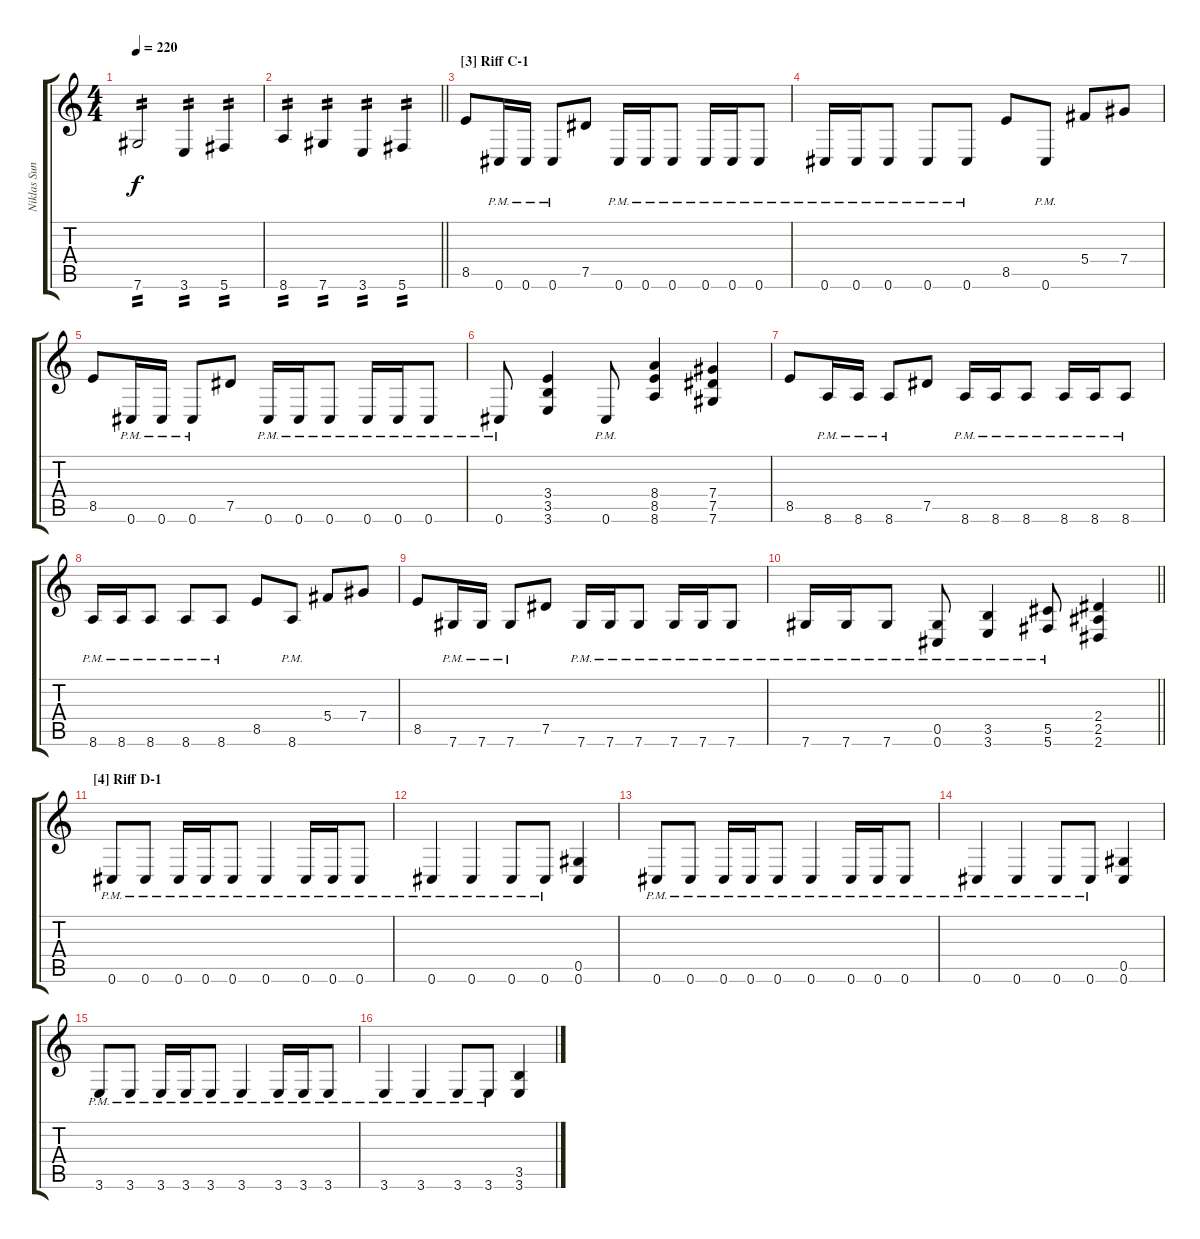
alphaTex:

\track ("Niklas Sundin" "Niklas Sun") {instrument distortionguitar}
\staff {score tabs}
\tuning (Eb4 Bb3 Gb3 Db3 Ab2 Db2) {hide}
\ts (4 4)
\tempo 220
\clef g2
\ks c
7.6.2{tp 2 dy f} 3.6.4{tp 2} 5.6.4{tp 2} |
\barLineRight lightlight
8.6.4{tp 2} 7.6.4{tp 2} 3.6.4{tp 2} 5.6.4{tp 2} |
\section ("" "[3] Riff C-1")
8.5.8 0.6{pm}.16 0.6{pm}.16 0.6{pm}.8 7.5.8 0.6{pm}.16 0.6{pm}.16 0.6{pm}.8 0.6{pm}.16 0.6{pm}.16 0.6{pm}.8 |
0.6{pm}.16 0.6{pm}.16 0.6{pm}.8 0.6{pm}.8 0.6{pm}.8 8.5.8 0.6{pm}.8 5.4.8 7.4.8 |
8.5.8 0.6{pm}.16 0.6{pm}.16 0.6{pm}.8 7.5.8 0.6{pm}.16 0.6{pm}.16 0.6{pm}.8 0.6{pm}.16 0.6{pm}.16 0.6{pm}.8 |
0.6{pm}.8 (3.4 3.5 3.6).4 0.6{pm}.8 (8.4 8.5 8.6).4 (7.4 7.5 7.6).4 |
8.5.8 8.6{pm}.16 8.6{pm}.16 8.6{pm}.8 7.5.8 8.6{pm}.16 8.6{pm}.16 8.6{pm}.8 8.6{pm}.16 8.6{pm}.16 8.6{pm}.8 |
8.6{pm}.16 8.6{pm}.16 8.6{pm}.8 8.6{pm}.8 8.6{pm}.8 8.5.8 8.6{pm}.8 5.4.8 7.4.8 |
8.5.8 7.6{pm}.16 7.6{pm}.16 7.6{pm}.8 7.5.8 7.6{pm}.16 7.6{pm}.16 7.6{pm}.8 7.6{pm}.16 7.6{pm}.16 7.6{pm}.8 |
\barLineRight lightlight
7.6{pm}.16 7.6{pm}.16 7.6{pm}.8 (0.5{pm} 0.6{pm}).8 (3.5{pm} 3.6{pm}).4 (5.5{pm} 5.6{pm}).8 (2.4 2.5 2.6).4 |
\section ("" "[4] Riff D-1")
0.6{pm}.8 0.6{pm}.8 0.6{pm}.16 0.6{pm}.16 0.6{pm}.8 0.6{pm}.4 0.6{pm}.16 0.6{pm}.16 0.6{pm}.8 |
0.6{pm}.4 0.6{pm}.4 0.6{pm}.8 0.6{pm}.8 (0.5 0.6).4 |
0.6{pm}.8 0.6{pm}.8 0.6{pm}.16 0.6{pm}.16 0.6{pm}.8 0.6{pm}.4 0.6{pm}.16 0.6{pm}.16 0.6{pm}.8 |
0.6{pm}.4 0.6{pm}.4 0.6{pm}.8 0.6{pm}.8 (0.5 0.6).4 |
3.6{pm}.8 3.6{pm}.8 3.6{pm}.16 3.6{pm}.16 3.6{pm}.8 3.6{pm}.4 3.6{pm}.16 3.6{pm}.16 3.6{pm}.8 |
3.6{pm}.4 3.6{pm}.4 3.6{pm}.8 3.6{pm}.8 (3.5 3.6).4
